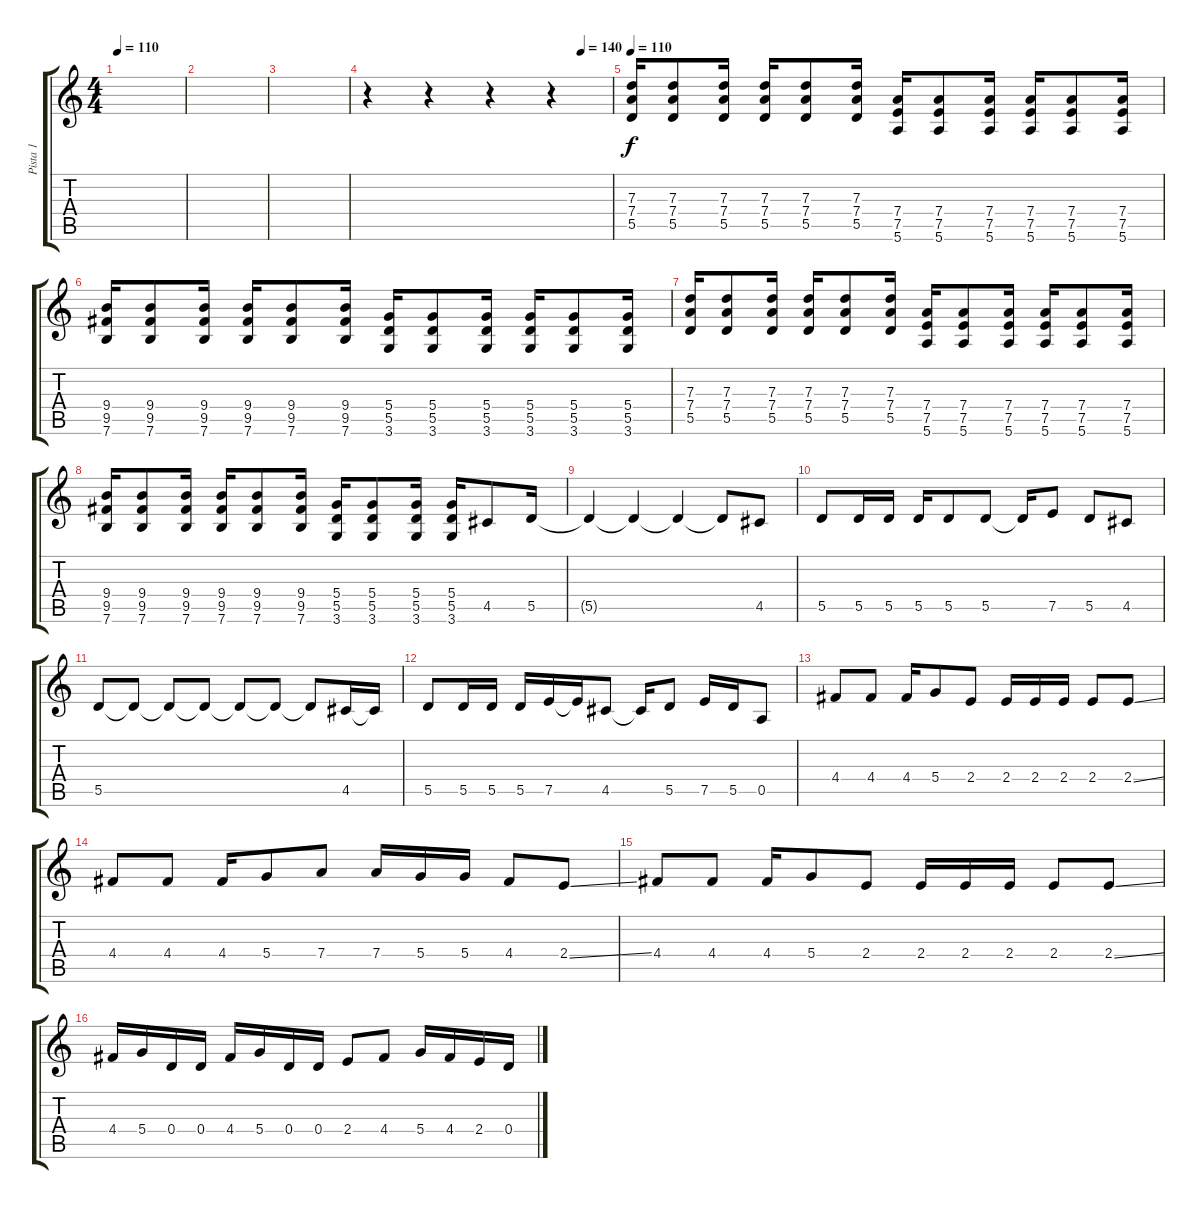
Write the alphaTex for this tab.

\track ("Pista 1" "Pista 1") {instrument distortionguitar}
\staff {score tabs}
\tuning (E4 B3 G3 D3 A2 E2) {hide}
\ts (4 4)
\tempo 110
\clef g2
\ks c
|
|
|
\tempo (140 0.875)
r.4 r.4 r.4 r.4 |
\tempo 110
(7.3 7.4 5.5).16 (7.3 7.4 5.5).8 (7.3 7.4 5.5).16 (7.3 7.4 5.5).16 (7.3 7.4 5.5).8 (7.3 7.4 5.5).16 (7.4 7.5 5.6).16 (7.4 7.5 5.6).8 (7.4 7.5 5.6).16 (7.4 7.5 5.6).16 (7.4 7.5 5.6).8 (7.4 7.5 5.6).16 |
(9.4 9.5 7.6).16 (9.4 9.5 7.6).8 (9.4 9.5 7.6).16 (9.4 9.5 7.6).16 (9.4 9.5 7.6).8 (9.4 9.5 7.6).16 (5.4 5.5 3.6).16 (5.4 5.5 3.6).8 (5.4 5.5 3.6).16 (5.4 5.5 3.6).16 (5.4 5.5 3.6).8 (5.4 5.5 3.6).16 |
(7.3 7.4 5.5).16 (7.3 7.4 5.5).8 (7.3 7.4 5.5).16 (7.3 7.4 5.5).16 (7.3 7.4 5.5).8 (7.3 7.4 5.5).16 (7.4 7.5 5.6).16 (7.4 7.5 5.6).8 (7.4 7.5 5.6).16 (7.4 7.5 5.6).16 (7.4 7.5 5.6).8 (7.4 7.5 5.6).16 |
(9.4 9.5 7.6).16 (9.4 9.5 7.6).8 (9.4 9.5 7.6).16 (9.4 9.5 7.6).16 (9.4 9.5 7.6).8 (9.4 9.5 7.6).16 (5.4 5.5 3.6).16 (5.4 5.5 3.6).8 (5.4 5.5 3.6).16 (5.4 5.5 3.6).16 4.5.8 5.5.16 |
5.5{t}.4 5.5{t}.4 5.5{t}.4 5.5{t}.8 4.5.8 |
5.5.8 5.5.16 5.5.16 5.5.16 5.5.8 5.5.8 5.5{t}.16 7.5.8 5.5.8 4.5.8 |
5.5.8 5.5{t}.8 5.5{t}.8 5.5{t}.8 5.5{t}.8 5.5{t}.8 5.5{t}.8 4.5.16 4.5{t}.16 |
5.5.8 5.5.16 5.5.16 5.5.16 7.5.16 7.5{t}.16 4.5.8 4.5{t}.16 5.5.8 7.5.16 5.5.16 0.5.8 |
4.4.8 4.4.8 4.4.16 5.4.8 2.4.8 2.4.16 2.4.16 2.4.16 2.4.8 2.4{ss}.8 |
4.4.8 4.4.8 4.4.16 5.4.8 7.4.8 7.4.16 5.4.16 5.4.16 4.4.8 2.4{ss}.8 |
4.4.8 4.4.8 4.4.16 5.4.8 2.4.8 2.4.16 2.4.16 2.4.16 2.4.8 2.4{ss}.8 |
4.4.16 5.4.16 0.4.16 0.4.16 4.4.16 5.4.16 0.4.16 0.4.16 2.4.8 4.4.8 5.4.16 4.4.16 2.4.16 0.4.16
